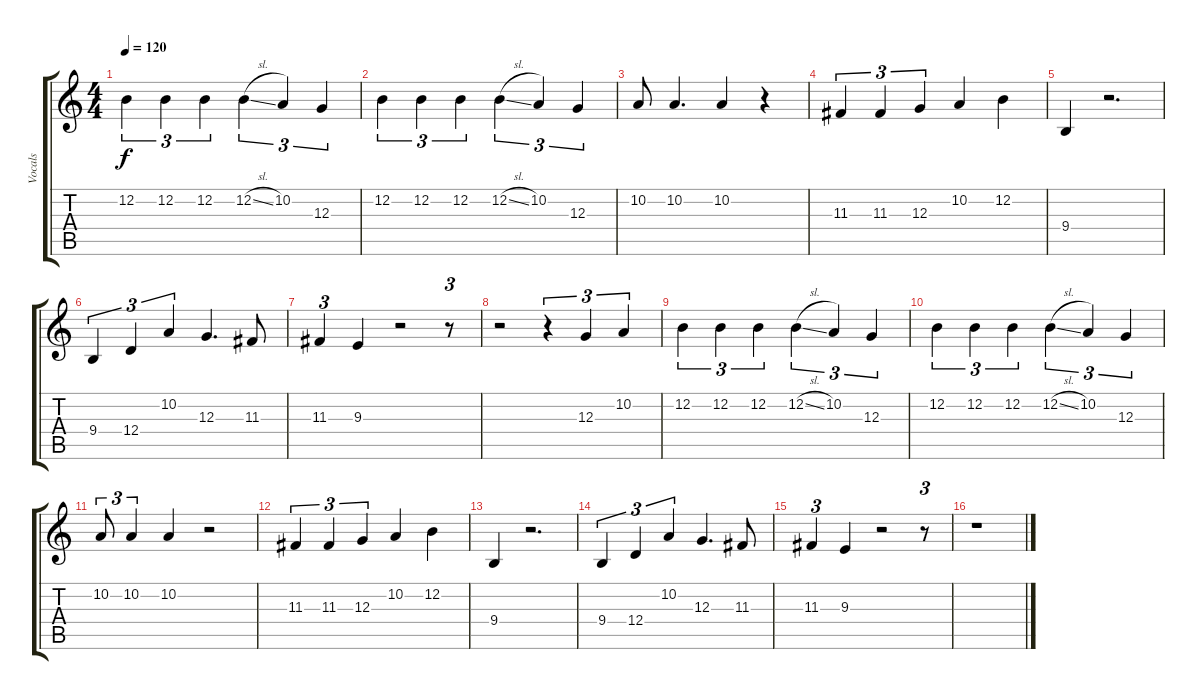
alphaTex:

\track ("Vocals" "Vocals") {instrument drawbarorgan}
\staff {score tabs}
\tuning (E4 B3 G3 D3 A2 E2) {hide}
\ts (4 4)
\tempo 120
\clef g2
\ks c
12.2.4{tu (3 2) dy f} 12.2.4{tu (3 2)} 12.2.4{tu (3 2)} 12.2{sl}.4{tu (3 2)} 10.2.4{tu (3 2)} 12.3.4{tu (3 2)} |
12.2.4{tu (3 2)} 12.2.4{tu (3 2)} 12.2.4{tu (3 2)} 12.2{sl}.4{tu (3 2)} 10.2.4{tu (3 2)} 12.3.4{tu (3 2)} |
10.2.8 10.2.4{d} 10.2.4 r.4 |
11.3.4{tu (3 2)} 11.3.4{tu (3 2)} 12.3.4{tu (3 2)} 10.2.4 12.2.4 |
9.4.4 r.2{d} |
9.4.4{tu (3 2)} 12.4.4{tu (3 2)} 10.2.4{tu (3 2)} 12.3.4{d} 11.3.8 |
11.3.4{tu (3 2)} 9.3.4 r.2 r.8{tu (3 2)} |
r.2 r.4{tu (3 2)} 12.3.4{tu (3 2)} 10.2.4{tu (3 2)} |
12.2.4{tu (3 2)} 12.2.4{tu (3 2)} 12.2.4{tu (3 2)} 12.2{sl}.4{tu (3 2)} 10.2.4{tu (3 2)} 12.3.4{tu (3 2)} |
12.2.4{tu (3 2)} 12.2.4{tu (3 2)} 12.2.4{tu (3 2)} 12.2{sl}.4{tu (3 2)} 10.2.4{tu (3 2)} 12.3.4{tu (3 2)} |
10.2.8{tu (3 2)} 10.2.4{tu (3 2)} 10.2.4 r.2 |
11.3.4{tu (3 2)} 11.3.4{tu (3 2)} 12.3.4{tu (3 2)} 10.2.4 12.2.4 |
9.4.4 r.2{d} |
9.4.4{tu (3 2)} 12.4.4{tu (3 2)} 10.2.4{tu (3 2)} 12.3.4{d} 11.3.8 |
11.3.4{tu (3 2)} 9.3.4 r.2 r.8{tu (3 2)} |
r.1
